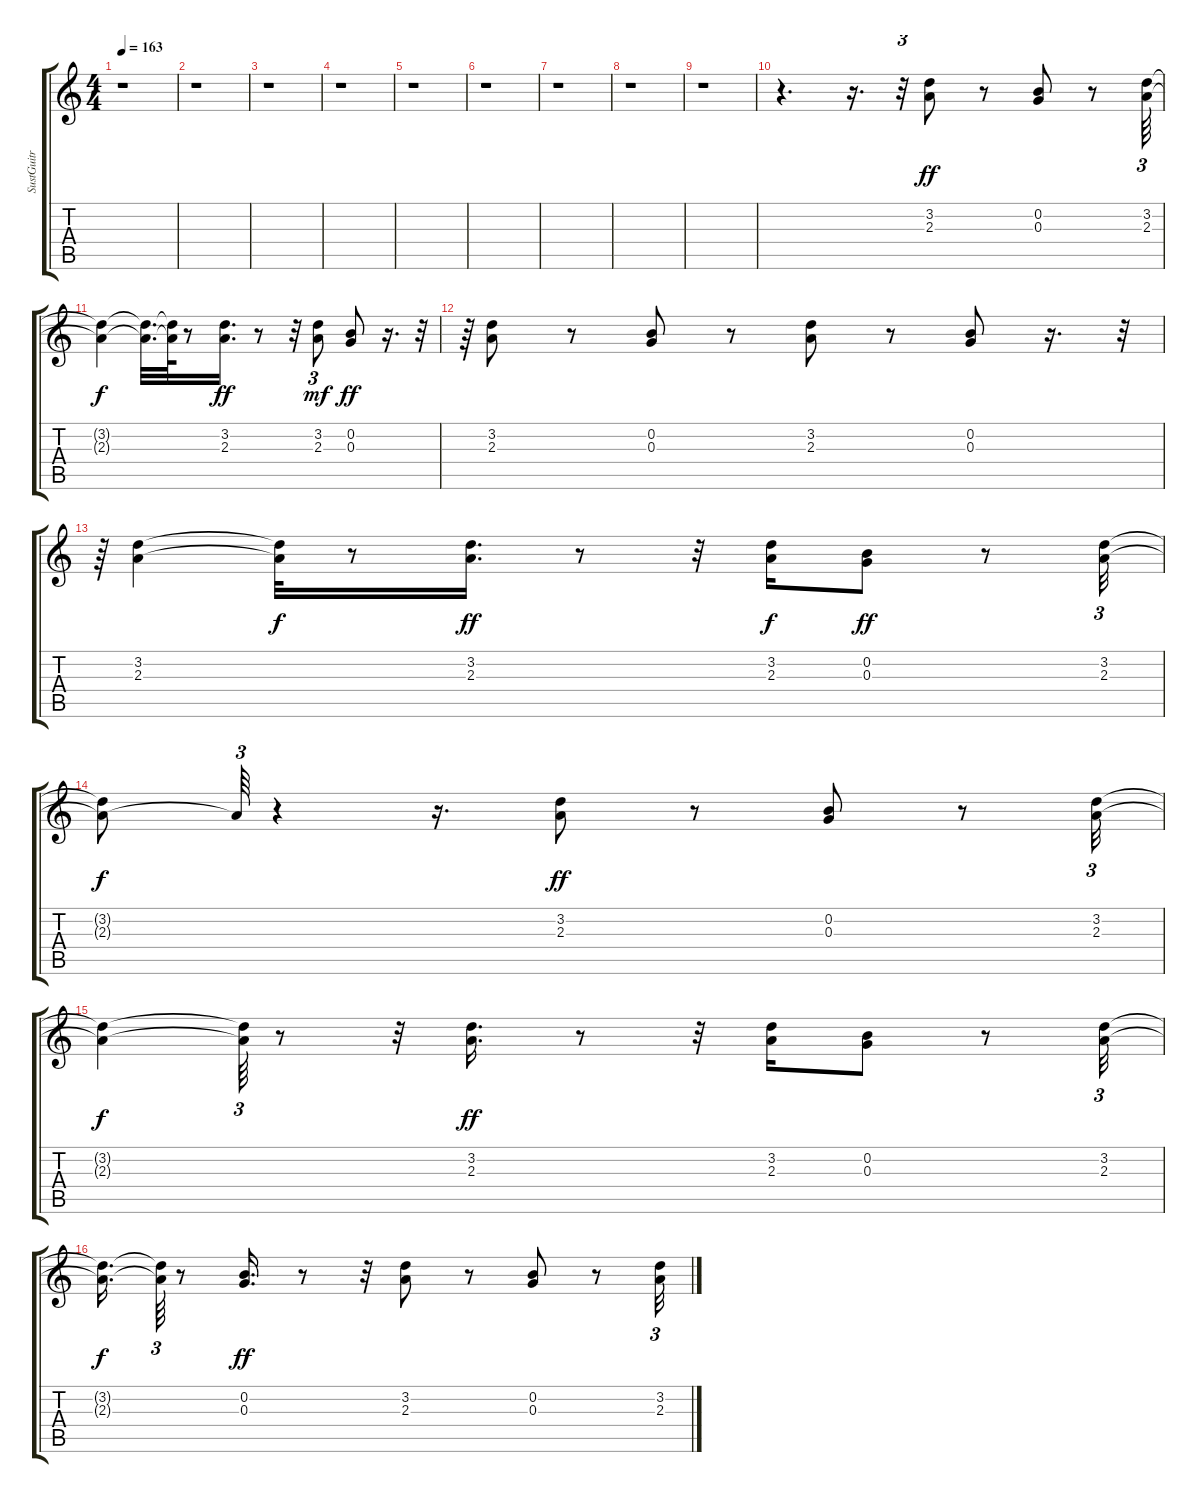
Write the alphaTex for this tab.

\track ("SustGuitr           " "SustGuitr ") {instrument overdrivenguitar}
\staff {score tabs}
\tuning (E4 B3 G3 D3 A2 E2) {hide}
\ts (4 4)
\tempo 163
\clef g2
\ks c
r.1{dy f} |
r.1 |
r.1 |
r.1 |
r.1 |
r.1 |
r.1 |
r.1 |
r.1 |
r.4{d} r.16{d} r.32{tu (3 2)} (3.2 2.3).8{dy ff} r.8 (0.2 0.3).8 r.8 (3.2 2.3).64{tu (3 2)} |
(3.2{t} 2.3{t}).4{dy f} (3.2{t} 2.3{t}).32{d} (3.2{t} 2.3{t}).64 r.8 (3.2 2.3).16{d dy ff} r.8 r.32 (3.2 2.3).8{tu (3 2) dy mf} (0.2 0.3).8{dy ff} r.16{d} r.32{tu (3 2)} |
r.64{tu (3 2)} (3.2 2.3).8 r.8 (0.2 0.3).8 r.8 (3.2 2.3).8 r.8 (0.2 0.3).8 r.16{d} r.32{tu (3 2)} |
r.64{tu (3 2)} (3.2 2.3).4 (3.2{t} 2.3{t}).32{dy f} r.8 (3.2 2.3).16{d dy ff} r.8 r.32 (3.2 2.3).16{dy f} (0.2 0.3).8{dy ff} r.8 (3.2 2.3).32{tu (3 2)} |
(3.2{t} 2.3{t}).8{dy f} 2.3{t}.64{tu (3 2)} r.4 r.16{d} (3.2 2.3).8{dy ff} r.8 (0.2 0.3).8 r.8 (3.2 2.3).32{tu (3 2)} |
(3.2{t} 2.3{t}).4{dy f} (3.2{t} 2.3{t}).64{tu (3 2)} r.8 r.32 (3.2 2.3).16{d dy ff} r.8 r.32 (3.2 2.3).16 (0.2 0.3).8 r.8 (3.2 2.3).32{tu (3 2)} |
(3.2{t} 2.3{t}).16{d dy f} (3.2{t} 2.3{t}).64{tu (3 2)} r.8 (0.2 0.3).16{d dy ff} r.8 r.32 (3.2 2.3).8 r.8 (0.2 0.3).8 r.8 (3.2 2.3).32{tu (3 2)}
